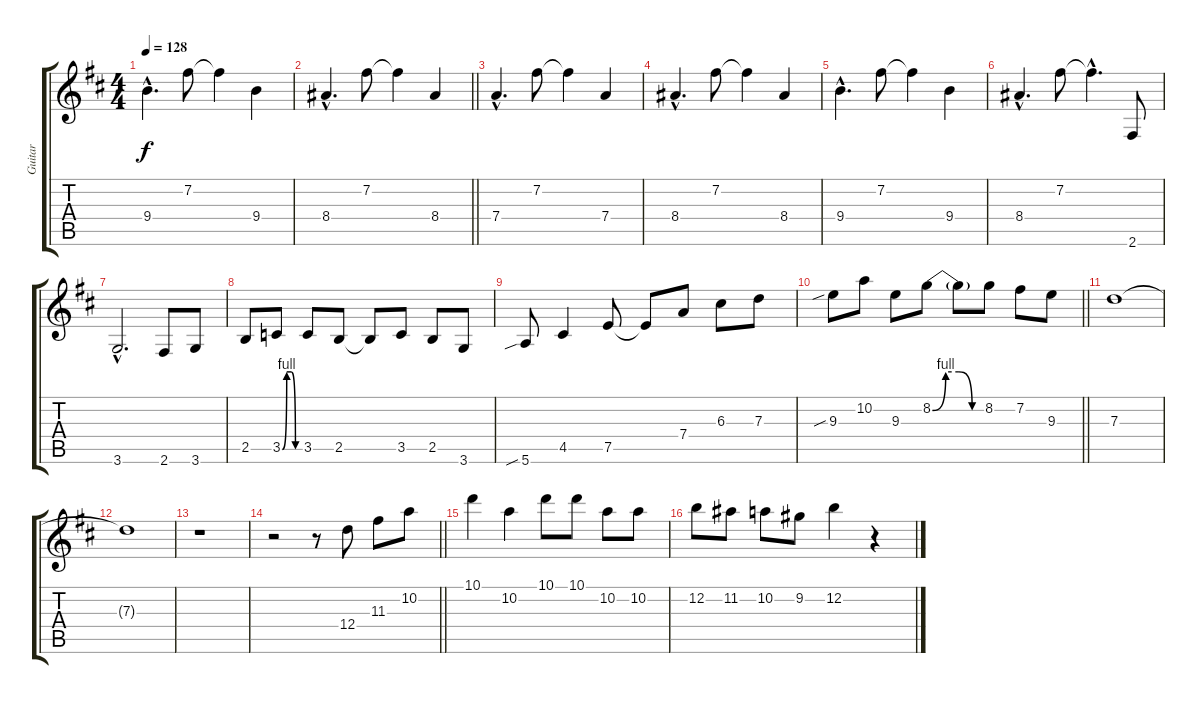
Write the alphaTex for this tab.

\track ("Guitar" "Guitar") {instrument overdrivenguitar}
\staff {score tabs}
\tuning (E4 B3 G3 D3 A2 E2) {hide}
\ts (4 4)
\tempo 128
\clef g2
\ks d
9.4{hac}.4{d dy f} 7.2.8 7.2{t}.4 9.4.4 |
\barLineRight lightlight
8.4{hac}.4{d} 7.2.8 7.2{t}.4 8.4.4 |
7.4{hac}.4{d} 7.2.8 7.2{t}.4 7.4.4 |
8.4{hac}.4{d} 7.2.8 7.2{t}.4 8.4.4 |
9.4{hac}.4{d} 7.2.8 7.2{t}.4 9.4.4 |
8.4{hac}.4{d} 7.2.8 7.2{hac t}.4{d} 2.6.8 |
3.6{hac}.2{d} 2.6.8 3.6.8 |
2.5.8 3.5{be (custom 0 0 15 4 30 4 45 0 60 0)}.8 3.5.8 2.5.8 2.5{t}.8 3.5.8 2.5.8 3.6.8 |
5.6{sib}.8 4.5.4 7.5.8 7.5{t}.8 7.4.8 6.3.8 7.3.8 |
\barLineRight lightlight
9.3{sib}.8 10.2.8 9.3.8 8.2{be (custom 0 0 15 4 30 4 45 0 60 0)}.8 8.2{t}.8 8.2.8 7.2.8 9.3.8 |
7.3.1 |
7.3{t}.1 |
r.1 |
\barLineRight lightlight
r.2 r.8 12.4.8 11.3.8 10.2.8 |
10.1.4 10.2.4 10.1.8 10.1.8 10.2.8 10.2.8 |
12.2.8 11.2.8 10.2.8 9.2.8 12.2.4 r.4
